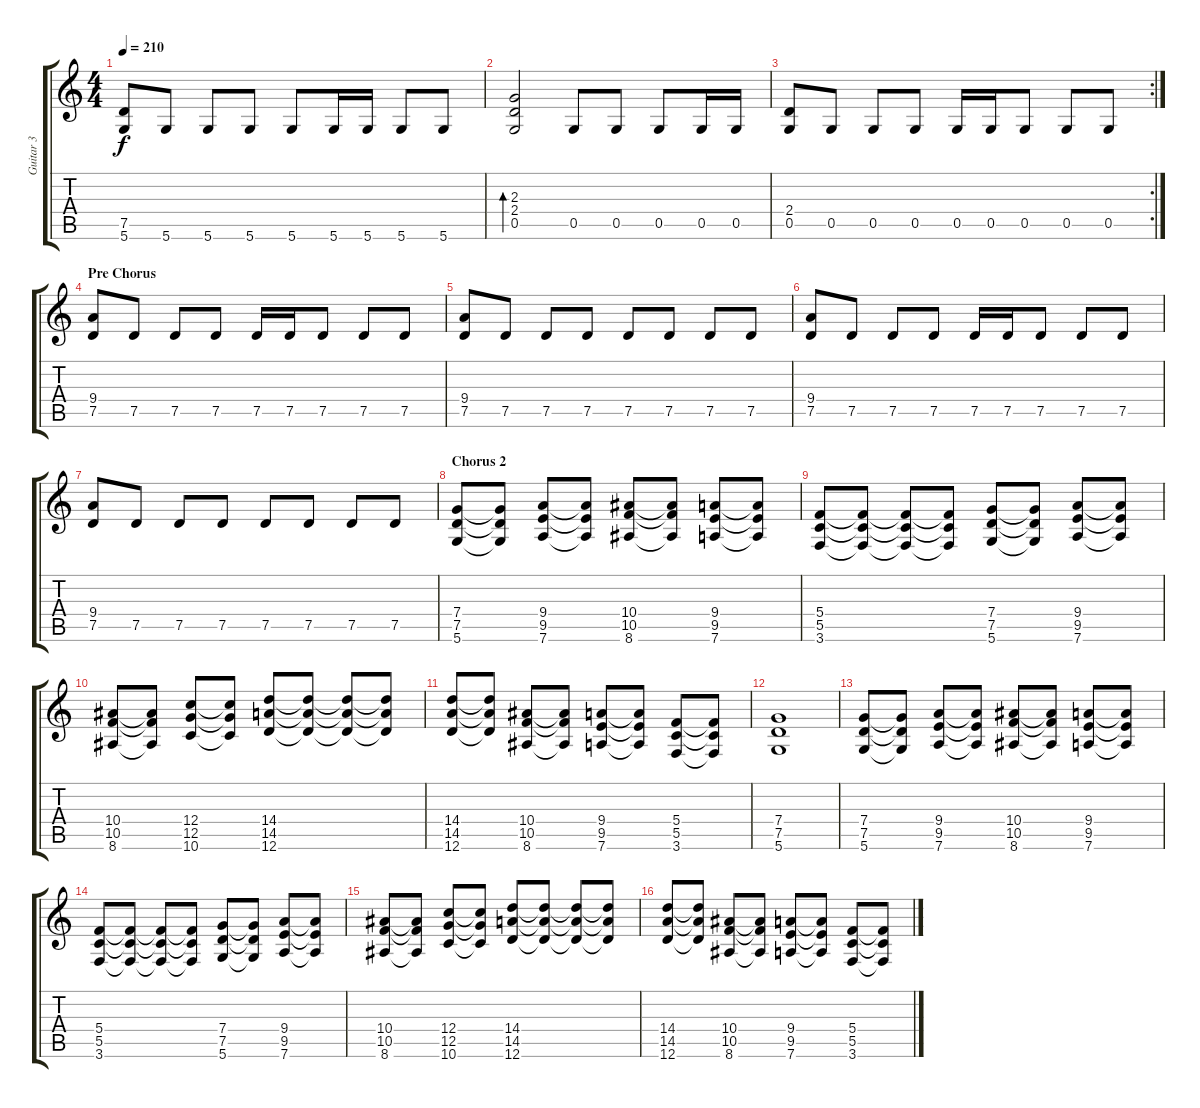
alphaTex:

\track ("Guitar 3" "Guitar 3") {instrument distortionguitar}
\staff {score tabs}
\tuning (D4 A3 F3 C3 G2 D2) {hide}
\ts (4 4)
\tempo 210
\clef g2
\ks c
(7.5 5.6).8{dy f} 5.6.8 5.6.8 5.6.8 5.6.8 5.6.16 5.6.16 5.6.8 5.6.8 |
(2.3 2.4 0.5).2{bd 480} 0.5.8 0.5.8 0.5.8 0.5.16 0.5.16 |
\rc 2
(2.4 0.5).8 0.5.8 0.5.8 0.5.8 0.5.16 0.5.16 0.5.8 0.5.8 0.5.8 |
\section ("" "Pre Chorus")
(9.4 7.5).8 7.5.8 7.5.8 7.5.8 7.5.16 7.5.16 7.5.8 7.5.8 7.5.8 |
(9.4 7.5).8 7.5.8 7.5.8 7.5.8 7.5.8 7.5.8 7.5.8 7.5.8 |
(9.4 7.5).8 7.5.8 7.5.8 7.5.8 7.5.16 7.5.16 7.5.8 7.5.8 7.5.8 |
(9.4 7.5).8 7.5.8 7.5.8 7.5.8 7.5.8 7.5.8 7.5.8 7.5.8 |
\section ("" "Chorus 2")
(7.4 7.5 5.6).8 (7.4{t} 7.5{t} 5.6{t}).8 (9.4 9.5 7.6).8 (9.4{t} 9.5{t} 7.6{t}).8 (10.4 10.5 8.6).8 (10.4{t} 10.5{t} 8.6{t}).8 (9.4 9.5 7.6).8 (9.4{t} 9.5{t} 7.6{t}).8 |
(5.4 5.5 3.6).8 (5.4{t} 5.5{t} 3.6{t}).8 (5.4{t} 5.5{t} 3.6{t}).8 (5.4{t} 5.5{t} 3.6{t}).8 (7.4 7.5 5.6).8 (7.4{t} 7.5{t} 5.6{t}).8 (9.4 9.5 7.6).8 (9.4{t} 9.5{t} 7.6{t}).8 |
(10.4 10.5 8.6).8 (10.4{t} 10.5{t} 8.6{t}).8 (12.4 12.5 10.6).8 (12.4{t} 12.5{t} 10.6{t}).8 (14.4 14.5 12.6).8 (14.4{t} 14.5{t} 12.6{t}).8 (14.4{t} 14.5{t} 12.6{t}).8 (14.4{t} 14.5{t} 12.6{t}).8 |
(14.4 14.5 12.6).8 (14.4{t} 14.5{t} 12.6{t}).8 (10.4 10.5 8.6).8 (10.4{t} 10.5{t} 8.6{t}).8 (9.4 9.5 7.6).8 (9.4{t} 9.5{t} 7.6{t}).8 (5.4 5.5 3.6).8 (5.4{t} 5.5{t} 3.6{t}).8 |
(7.4 7.5 5.6).1 |
(7.4 7.5 5.6).8 (7.4{t} 7.5{t} 5.6{t}).8 (9.4 9.5 7.6).8 (9.4{t} 9.5{t} 7.6{t}).8 (10.4 10.5 8.6).8 (10.4{t} 10.5{t} 8.6{t}).8 (9.4 9.5 7.6).8 (9.4{t} 9.5{t} 7.6{t}).8 |
(5.4 5.5 3.6).8 (5.4{t} 5.5{t} 3.6{t}).8 (5.4{t} 5.5{t} 3.6{t}).8 (5.4{t} 5.5{t} 3.6{t}).8 (7.4 7.5 5.6).8 (7.4{t} 7.5{t} 5.6{t}).8 (9.4 9.5 7.6).8 (9.4{t} 9.5{t} 7.6{t}).8 |
(10.4 10.5 8.6).8 (10.4{t} 10.5{t} 8.6{t}).8 (12.4 12.5 10.6).8 (12.4{t} 12.5{t} 10.6{t}).8 (14.4 14.5 12.6).8 (14.4{t} 14.5{t} 12.6{t}).8 (14.4{t} 14.5{t} 12.6{t}).8 (14.4{t} 14.5{t} 12.6{t}).8 |
(14.4 14.5 12.6).8 (14.4{t} 14.5{t} 12.6{t}).8 (10.4 10.5 8.6).8 (10.4{t} 10.5{t} 8.6{t}).8 (9.4 9.5 7.6).8 (9.4{t} 9.5{t} 7.6{t}).8 (5.4 5.5 3.6).8 (5.4{t} 5.5{t} 3.6{t}).8
